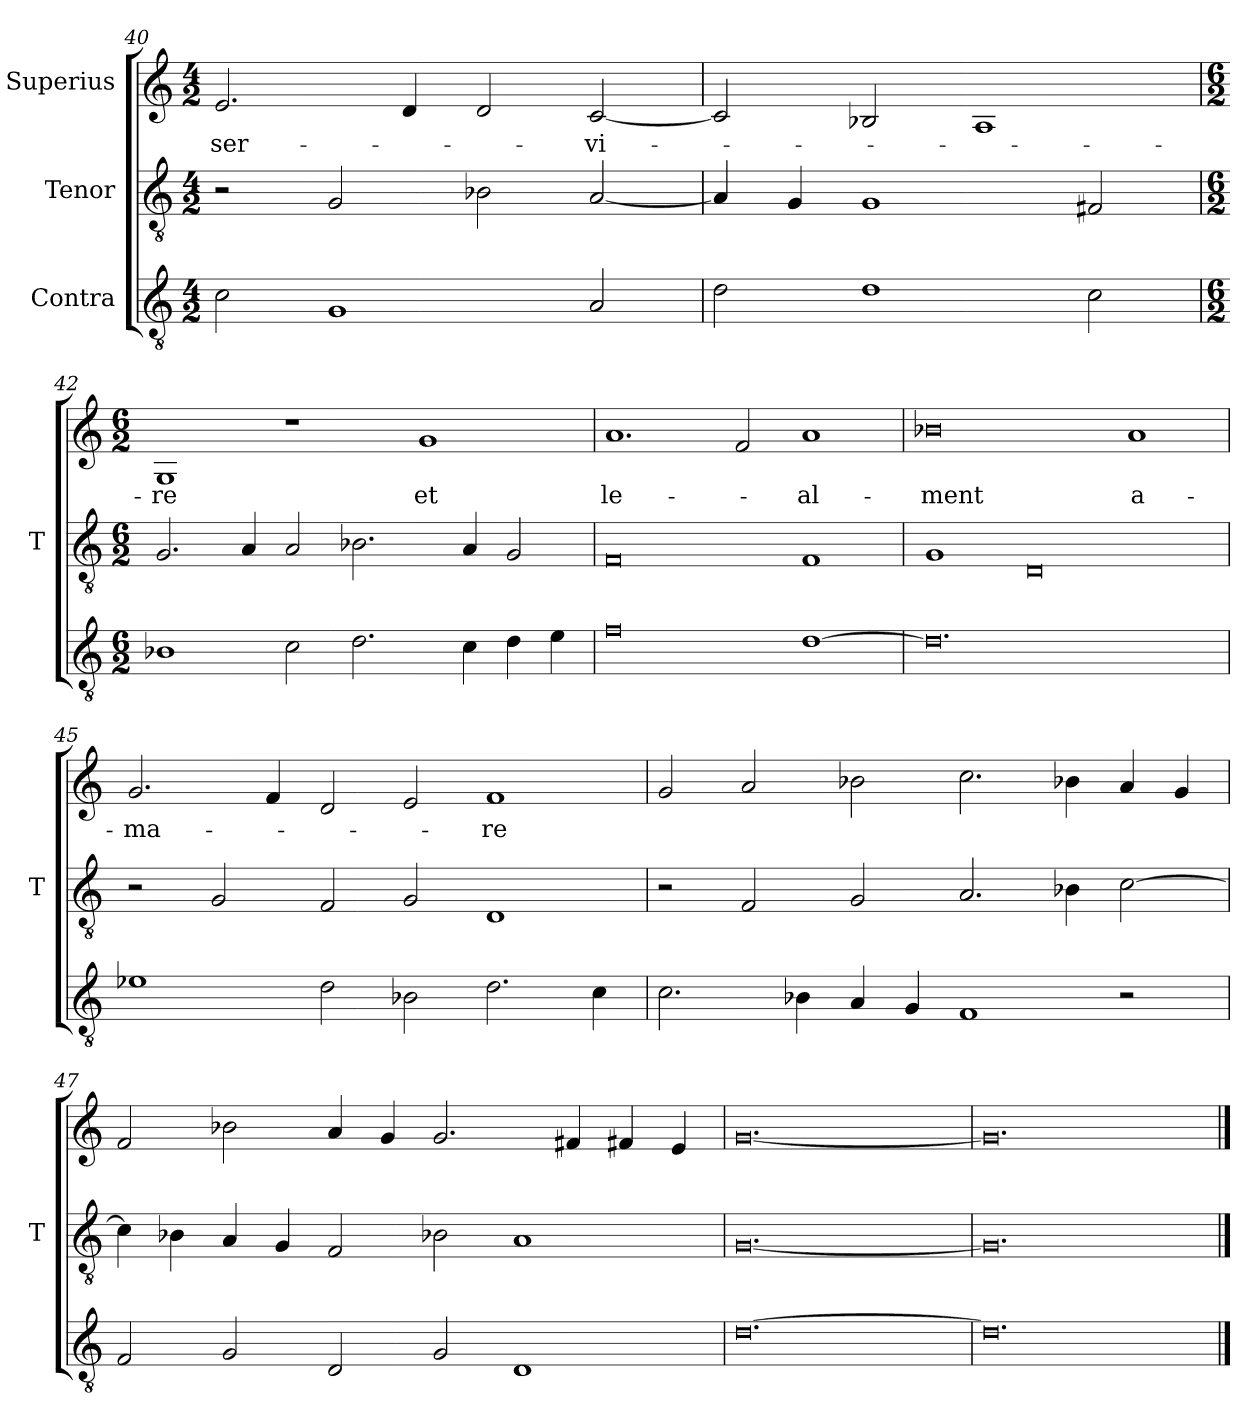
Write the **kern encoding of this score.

**kern	**kern	**kern	**text
*part3	*part2	*part1	*part1
*staff3	*staff2	*staff1	*staff1
*I"Contra	*I"Tenor	*I"Superius	*
*	*I'T	*	*
*clefGv2	*clefGv2	*clefG2	*
*M4/2	*M4/2	*M4/2	*
=40	=40	=40	=40
2c	2r	2.e	ser-
1G	2G	.	.
.	.	4d	.
.	2B-X	2d	.
2A	[2A	[2c	-vi-
=41	=41	=41	=41
2d	4A]	2c]	.
.	4G	.	.
1d	1G	2B-X	.
.	.	1A	.
2c	2F#X	.	.
=42	=42	=42	=42
*M6/2	*M6/2	*M6/2	*
1B-X	2.G	1G	-re
.	4A	.	.
2c	2A	1r	.
2.d	2.B-X	.	.
.	.	1g	-et
4c	4A	.	.
4d	2G	.	.
4e	.	.	.
=43	=43	=43	=43
0f	0F	1.a	le-
.	.	2f	.
[1d	1F	1a	-al-
=44	=44	=44	=44
0.d]	1G	0b-X	-ment
.	0D	.	.
.	.	1a	a-
=45	=45	=45	=45
1e-X	2r	2.g	-ma-
.	2G	.	.
.	.	4f	.
2d	2F	2d	.
2B-X	2G	2e	.
2.d	1D	1f	-re
4c	.	.	.
=46	=46	=46	=46
2.c	2r	2g	.
.	2F	2a	.
4B-X	.	.	.
4A	2G	2b-X	.
4G	.	.	.
1F	2.A	2.cc	.
.	4B-X	4b-X	.
2r	[2c	4a	.
.	.	4g	.
=47	=47	=47	=47
2F	4c]	2f	.
.	4B-X	.	.
2G	4A	2b-X	.
.	4G	.	.
2D	2F	4a	.
.	.	4g	.
2G	2B-X	2.g	.
1D	1A	.	.
.	.	4f#X	.
.	.	4f#X	.
.	.	4e	.
=48	=48	=48	=48
[0.d	[0.G	[0.g	.
=49	=49	=49	=49
0.d]	0.G]	0.g]	.
==	==	==	==
*-	*-	*-	*-
